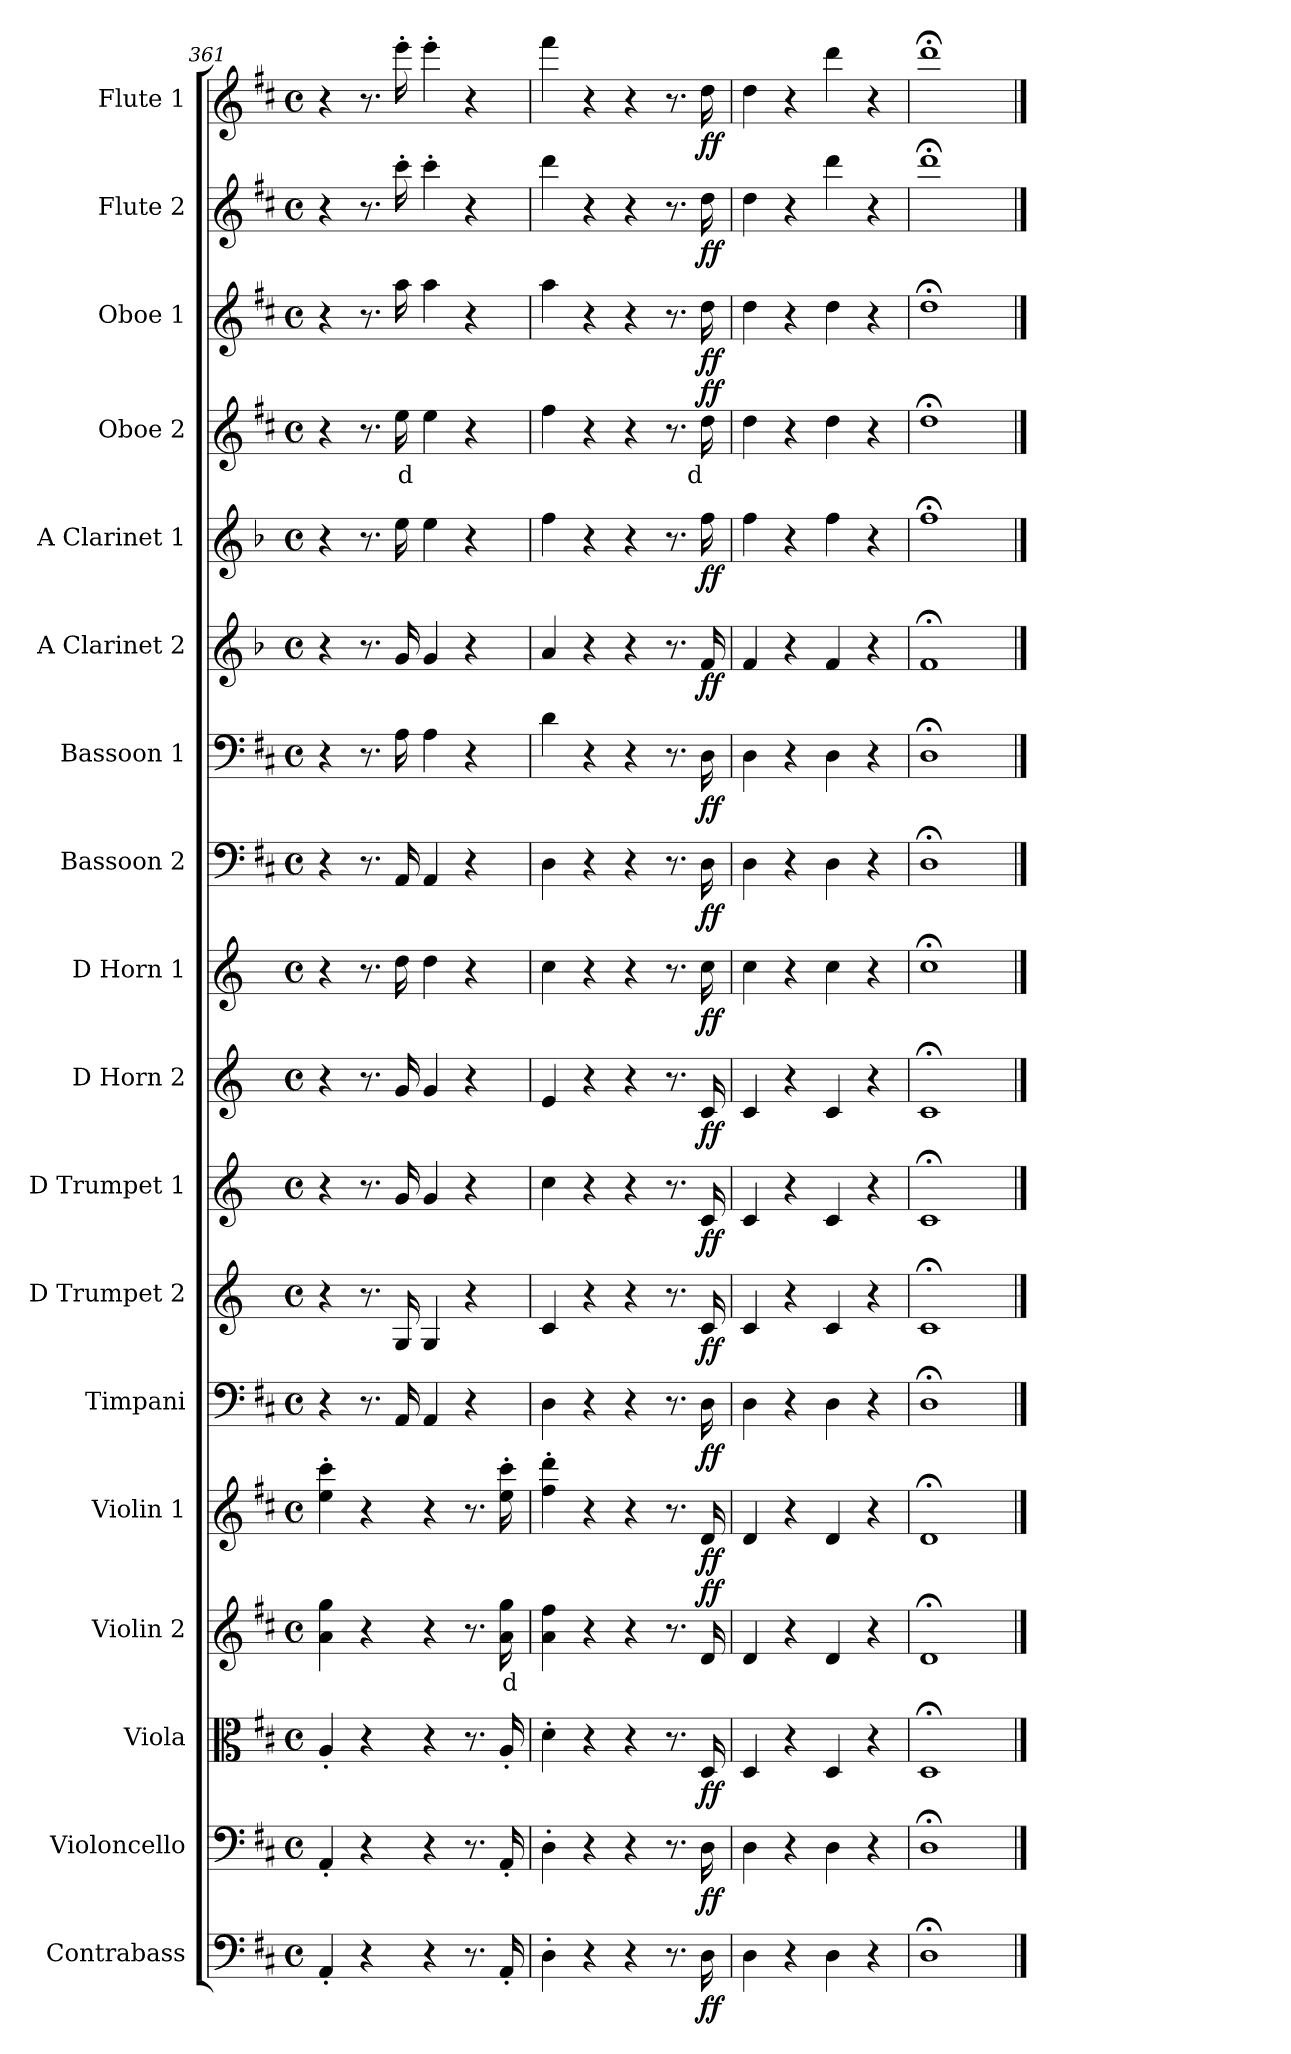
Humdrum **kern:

**kern	**dynam	**kern	**dynam	**kern	**dynam	**kern	**text	**dynam	**kern	**dynam	**kern	**dynam	**kern	**dynam	**kern	**dynam	**kern	**dynam	**kern	**dynam	**kern	**dynam	**kern	**dynam	**kern	**dynam	**kern	**dynam	**kern	**text	**dynam	**kern	**dynam	**kern	**dynam	**kern	**dynam
*part18	*part18	*part17	*part17	*part16	*part16	*part15	*part15	*part15	*part14	*part14	*part13	*part13	*part12	*part12	*part11	*part11	*part10	*part10	*part9	*part9	*part8	*part8	*part7	*part7	*part6	*part6	*part5	*part5	*part4	*part4	*part4	*part3	*part3	*part2	*part2	*part1	*part1
*staff18	*staff18	*staff17	*staff17	*staff16	*staff16	*staff15	*staff15	*staff15	*staff14	*staff14	*staff13	*staff13	*staff12	*staff12	*staff11	*staff11	*staff10	*staff10	*staff9	*staff9	*staff8	*staff8	*staff7	*staff7	*staff6	*staff6	*staff5	*staff5	*staff4	*staff4	*staff4	*staff3	*staff3	*staff2	*staff2	*staff1	*staff1
*I"Contrabass	*	*I"Violoncello	*	*I"Viola	*	*I"Violin 2	*	*	*I"Violin 1	*	*I"Timpani	*	*I"D Trumpet 2	*	*I"D Trumpet 1	*	*I"D Horn 2	*	*I"D Horn 1	*	*I"Bassoon 2	*	*I"Bassoon 1	*	*I"A Clarinet 2	*	*I"A Clarinet 1	*	*I"Oboe 2	*	*	*I"Oboe 1	*	*I"Flute 2	*	*I"Flute 1	*
*I'Cb	*	*I'Vc	*	*I'Vla	*	*I'Vln 2	*	*	*I'Vln 1	*	*I'Timp	*	*I'Tpt 2	*	*I'Tpt 1	*	*I'Hn 2	*	*I'Hn 1	*	*I'Bsn 2	*	*I'Bsn 1	*	*I'Cl 2	*	*I'Cl 1	*	*I'Ob 2	*	*	*I'Ob 1	*	*I'Fl 2	*	*I'Fl 1	*
*clefF4	*	*clefF4	*	*clefC3	*	*clefG2	*	*	*clefG2	*	*clefF4	*	*clefG2	*	*clefG2	*	*clefG2	*	*clefG2	*	*clefF4	*	*clefF4	*	*clefG2	*	*clefG2	*	*clefG2	*	*	*clefG2	*	*clefG2	*	*clefG2	*
*ITrd7c12	*	*	*	*	*	*	*	*	*	*	*	*	*ITrd-1c-2	*	*ITrd-1c-2	*	*ITrd6c10	*	*ITrd6c10	*	*	*	*	*	*ITrd2c3	*	*ITrd2c3	*	*	*	*	*	*	*	*	*	*
*k[f#c#]	*	*k[f#c#]	*	*k[f#c#]	*	*k[f#c#]	*	*	*k[f#c#]	*	*k[f#c#]	*	*k[f#c#]	*	*k[f#c#]	*	*k[f#c#]	*	*k[f#c#]	*	*k[f#c#]	*	*k[f#c#]	*	*k[f#c#]	*	*k[f#c#]	*	*k[f#c#]	*	*	*k[f#c#]	*	*k[f#c#]	*	*k[f#c#]	*
*M4/4	*	*M4/4	*	*M4/4	*	*M4/4	*	*	*M4/4	*	*M4/4	*	*M4/4	*	*M4/4	*	*M4/4	*	*M4/4	*	*M4/4	*	*M4/4	*	*M4/4	*	*M4/4	*	*M4/4	*	*	*M4/4	*	*M4/4	*	*M4/4	*
*met(c)	*	*met(c)	*	*met(c)	*	*met(c)	*	*	*met(c)	*	*met(c)	*	*met(c)	*	*met(c)	*	*met(c)	*	*met(c)	*	*met(c)	*	*met(c)	*	*met(c)	*	*met(c)	*	*met(c)	*	*	*met(c)	*	*met(c)	*	*met(c)	*
=361	=361	=361	=361	=361	=361	=361	=361	=361	=361	=361	=361	=361	=361	=361	=361	=361	=361	=361	=361	=361	=361	=361	=361	=361	=361	=361	=361	=361	=361	=361	=361	=361	=361	=361	=361	=361	=361
4AAA'/	.	4AA'/	.	4A'/	.	4a\ 4gg\	.	.	4ee\' 4ccc#\'	.	4r	.	4r	.	4r	.	4r	.	4r	.	4r	.	4r	.	4r	.	4r	.	4r	.	.	4r	.	4r	.	4r	.
4r	.	4r	.	4r	.	4r	.	.	4r	.	8.r	.	8.r	.	8.r	.	8.r	.	8.r	.	8.r	.	8.r	.	8.r	.	8.r	.	8.r	.	.	8.r	.	8.r	.	8.r	.
!	!	!	!	!	!	!	!	!	!	!	!	!	!	!	!	!	!	!	!	!	!	!	!	!	!	!	!	!	!	!LO:LY:b:color=#FF0000	!	!	!	!	!	!	!
.	.	.	.	.	.	.	.	.	.	.	16AA/	.	16A/	.	16a/	.	16A/	.	16e\	.	16AA/	.	16A\	.	16e/	.	16cc#\	.	16ee\	d	.	16aa\	.	16ccc#'\	.	16eee'\	.
4r	.	4r	.	4r	.	4r	.	.	4r	.	4AA/	.	4A/	.	4a/	.	4A/	.	4e\	.	4AA/	.	4A\	.	4e/	.	4cc#\	.	4ee\	.	.	4aa\	.	4ccc#'\	.	4eee'\	.
8.r	.	8.r	.	8.r	.	8.r	.	.	8.r	.	4r	.	4r	.	4r	.	4r	.	4r	.	4r	.	4r	.	4r	.	4r	.	4r	.	.	4r	.	4r	.	4r	.
!	!	!	!	!	!	!	!LO:LY:b:color=#FF0000	!	!	!	!	!	!	!	!	!	!	!	!	!	!	!	!	!	!	!	!	!	!	!	!	!	!	!	!	!	!
16AAA'/	.	16AA'/	.	16A'/	.	16a\ 16gg\	d	.	16ee\' 16ccc#\'	.	.	.	.	.	.	.	.	.	.	.	.	.	.	.	.	.	.	.	.	.	.	.	.	.	.	.	.
!!LO:PB:g=z
=362	=362	=362	=362	=362	=362	=362	=362	=362	=362	=362	=362	=362	=362	=362	=362	=362	=362	=362	=362	=362	=362	=362	=362	=362	=362	=362	=362	=362	=362	=362	=362	=362	=362	=362	=362	=362	=362
4DD'\	.	4D'\	.	4d'\	.	4a\ 4ff#\	.	.	4ff#\' 4ddd\'	.	4D\	.	4d/	.	4dd\	.	4F#/	.	4d\	.	4D\	.	4d\	.	4f#/	.	4dd\	.	4ff#\	.	.	4aa\	.	4ddd\	.	4fff#\	.
4r	.	4r	.	4r	.	4r	.	.	4r	.	4r	.	4r	.	4r	.	4r	.	4r	.	4r	.	4r	.	4r	.	4r	.	4r	.	.	4r	.	4r	.	4r	.
4r	.	4r	.	4r	.	4r	.	.	4r	.	4r	.	4r	.	4r	.	4r	.	4r	.	4r	.	4r	.	4r	.	4r	.	4r	.	.	4r	.	4r	.	4r	.
8.r	.	8.r	.	8.r	.	8.r	.	.	8.r	.	8.r	.	8.r	.	8.r	.	8.r	.	8.r	.	8.r	.	8.r	.	8.r	.	8.r	.	8.r	.	.	8.r	.	8.r	.	8.r	.
!	!LO:DY:b	!	!LO:DY:b	!	!LO:DY:b	!	!	!LO:DY:b	!	!LO:DY:b	!	!LO:DY:b	!	!LO:DY:b	!	!LO:DY:b	!	!LO:DY:b	!	!LO:DY:b	!	!LO:DY:b	!	!LO:DY:b	!	!LO:DY:b	!	!LO:DY:b	!	!LO:LY:b:color=#FF0000	!LO:DY:b	!	!LO:DY:b	!	!LO:DY:b	!	!LO:DY:b
16DD\	ff	16D\	ff	16D/	ff	16d/	.	ff	16d/	ff	16D\	ff	16d/	ff	16d/	ff	16D/	ff	16d\	ff	16D\	ff	16D\	ff	16d/	ff	16dd\	ff	16dd\	d	ff	16dd\	ff	16dd\	ff	16dd\	ff
=363	=363	=363	=363	=363	=363	=363	=363	=363	=363	=363	=363	=363	=363	=363	=363	=363	=363	=363	=363	=363	=363	=363	=363	=363	=363	=363	=363	=363	=363	=363	=363	=363	=363	=363	=363	=363	=363
4DD\	.	4D\	.	4D/	.	4d/	.	.	4d/	.	4D\	.	4d/	.	4d/	.	4D/	.	4d\	.	4D\	.	4D\	.	4d/	.	4dd\	.	4dd\	.	.	4dd\	.	4dd\	.	4dd\	.
4r	.	4r	.	4r	.	4r	.	.	4r	.	4r	.	4r	.	4r	.	4r	.	4r	.	4r	.	4r	.	4r	.	4r	.	4r	.	.	4r	.	4r	.	4r	.
4DD\	.	4D\	.	4D/	.	4d/	.	.	4d/	.	4D\	.	4d/	.	4d/	.	4D/	.	4d\	.	4D\	.	4D\	.	4d/	.	4dd\	.	4dd\	.	.	4dd\	.	4ddd\	.	4ddd\	.
4r	.	4r	.	4r	.	4r	.	.	4r	.	4r	.	4r	.	4r	.	4r	.	4r	.	4r	.	4r	.	4r	.	4r	.	4r	.	.	4r	.	4r	.	4r	.
=364	=364	=364	=364	=364	=364	=364	=364	=364	=364	=364	=364	=364	=364	=364	=364	=364	=364	=364	=364	=364	=364	=364	=364	=364	=364	=364	=364	=364	=364	=364	=364	=364	=364	=364	=364	=364	=364
1DD;<	.	1D;<	.	1D;<	.	1d;<	.	.	1d;<	.	1D;<	.	1d;<	.	1d;<	.	1D;<	.	1d;<	.	1D;<	.	1D;<	.	1d;<	.	1dd;<	.	1dd;<	.	.	1dd;<	.	1ddd;<	.	1ddd;<	.
==	==	==	==	==	==	==	==	==	==	==	==	==	==	==	==	==	==	==	==	==	==	==	==	==	==	==	==	==	==	==	==	==	==	==	==	==	==
*-	*-	*-	*-	*-	*-	*-	*-	*-	*-	*-	*-	*-	*-	*-	*-	*-	*-	*-	*-	*-	*-	*-	*-	*-	*-	*-	*-	*-	*-	*-	*-	*-	*-	*-	*-	*-	*-
